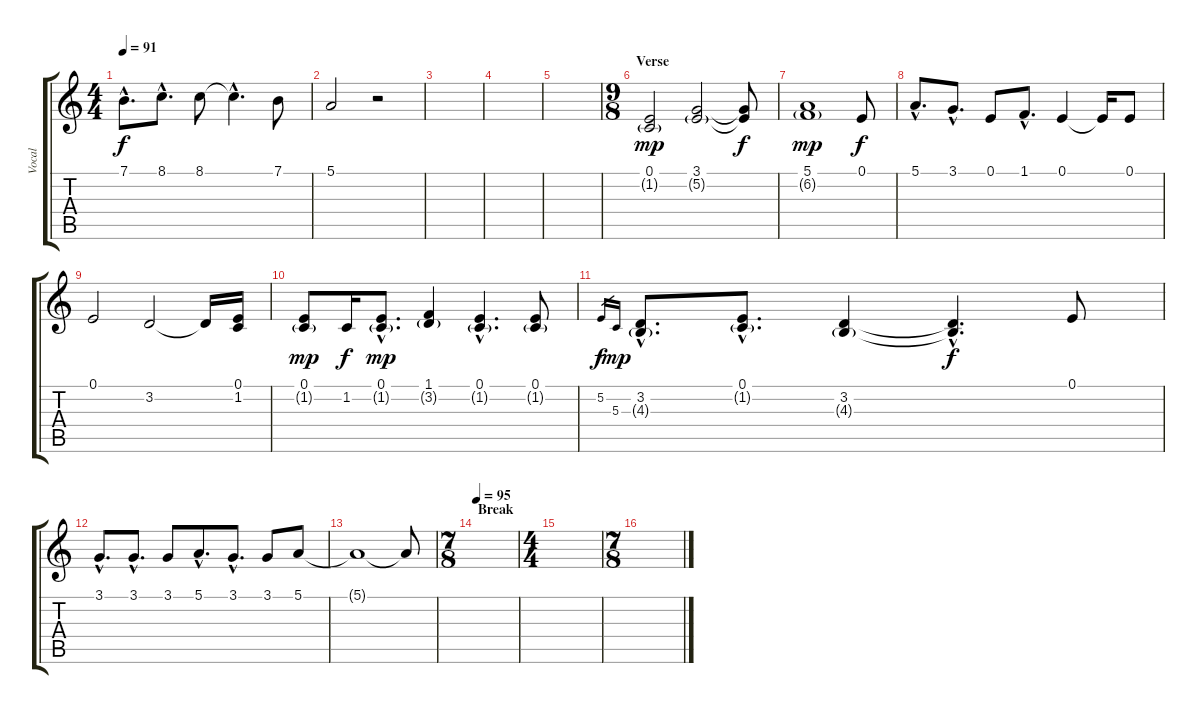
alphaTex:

\track ("Vocal" "Vocal") {instrument violin}
\staff {score tabs}
\tuning (E4 B3 G3 D3 A2 E2) {hide}
\ts (4 4)
\tempo 91
\clef g2
\ks c
7.1{hac}.8{d dy f} 8.1{hac}.8{d} 8.1.8 8.1{hac t}.4{d} 7.1.8 |
5.1.2 r.2 |
|
|
|
\ts (9 8)
\section ("" "Verse")
(0.1 1.2{g}).2{dy mp} (3.1 5.2{g}).2 (3.1{t} 5.2{t}).8{dy f} |
(5.1 6.2{g}).1{dy mp} 0.1.8{dy f} |
5.1{hac}.8{d} 3.1{hac}.8{d} 0.1.8 1.1{hac}.8{d} 0.1.4 0.1{t}.16 0.1.8 |
0.1.2 3.2.2 3.2{t}.16 (0.1 1.2).16 |
(0.1 1.2{g}).8{dy mp} 1.2.16{dy f} (0.1{hac} 1.2{g hac}).8{d dy mp} (1.1 3.2{g}).4 (0.1{hac} 1.2{g hac}).4{d} (0.1 1.2{g}).8 |
5.2.16{gr dy f} 5.3.16{gr dy mp} (3.2{hac} 4.3{g hac}).8{d} (0.1{hac} 1.2{g hac}).8{d} (3.2 4.3{g}).4 (3.2{hac t} 4.3{hac t}).4{d dy f} 0.1.8 |
3.1{hac}.8{d} 3.1{hac}.8{d} 3.1.8 5.1{hac}.8{d} 3.1{hac}.8{d} 3.1.8 5.1.8 |
5.1{t}.1 5.1{t}.8 |
\ts (7 8)
\section ("" "Break")
\tempo 95
|
\ts (4 4)
|
\ts (7 8)
